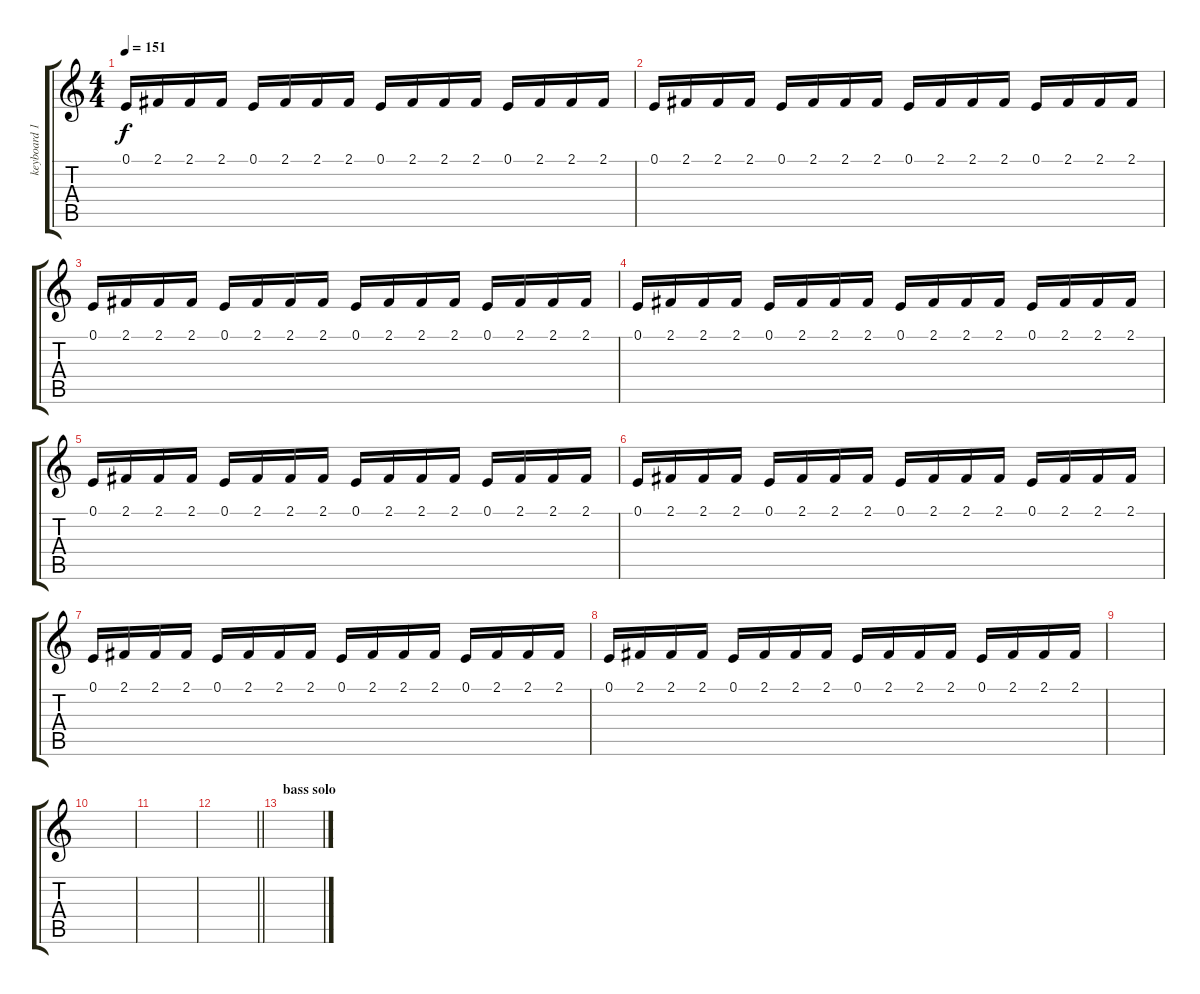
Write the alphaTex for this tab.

\track ("keyboard 1" "keyboard 1") {instrument lead1square}
\staff {score tabs}
\tuning (E4 B3 G3 D3 A2 E2) {hide}
\ts (4 4)
\tempo 151
\clef g2
\ks c
0.1.16{dy f balance 0} 2.1.16 2.1.16 2.1.16 0.1.16 2.1.16 2.1.16 2.1.16 0.1.16 2.1.16 2.1.16 2.1.16 0.1.16 2.1.16 2.1.16 2.1.16 |
0.1.16 2.1.16 2.1.16 2.1.16 0.1.16 2.1.16 2.1.16 2.1.16 0.1.16 2.1.16 2.1.16 2.1.16 0.1.16 2.1.16 2.1.16 2.1.16 |
0.1.16 2.1.16 2.1.16 2.1.16 0.1.16 2.1.16 2.1.16 2.1.16 0.1.16 2.1.16 2.1.16 2.1.16 0.1.16 2.1.16 2.1.16 2.1.16 |
0.1.16 2.1.16 2.1.16 2.1.16 0.1.16 2.1.16 2.1.16 2.1.16 0.1.16 2.1.16 2.1.16 2.1.16 0.1.16 2.1.16 2.1.16 2.1.16 |
0.1.16{balance 16} 2.1.16 2.1.16 2.1.16 0.1.16 2.1.16 2.1.16 2.1.16 0.1.16 2.1.16 2.1.16 2.1.16 0.1.16 2.1.16 2.1.16 2.1.16 |
0.1.16 2.1.16 2.1.16 2.1.16 0.1.16 2.1.16 2.1.16 2.1.16 0.1.16 2.1.16 2.1.16 2.1.16 0.1.16 2.1.16 2.1.16 2.1.16 |
0.1.16 2.1.16 2.1.16 2.1.16 0.1.16 2.1.16 2.1.16 2.1.16 0.1.16 2.1.16 2.1.16 2.1.16 0.1.16 2.1.16 2.1.16 2.1.16 |
0.1.16 2.1.16 2.1.16 2.1.16 0.1.16 2.1.16 2.1.16 2.1.16 0.1.16 2.1.16 2.1.16 2.1.16 0.1.16 2.1.16 2.1.16 2.1.16 |
|
|
|
\barLineRight lightlight
|
\section ("" "bass solo")
